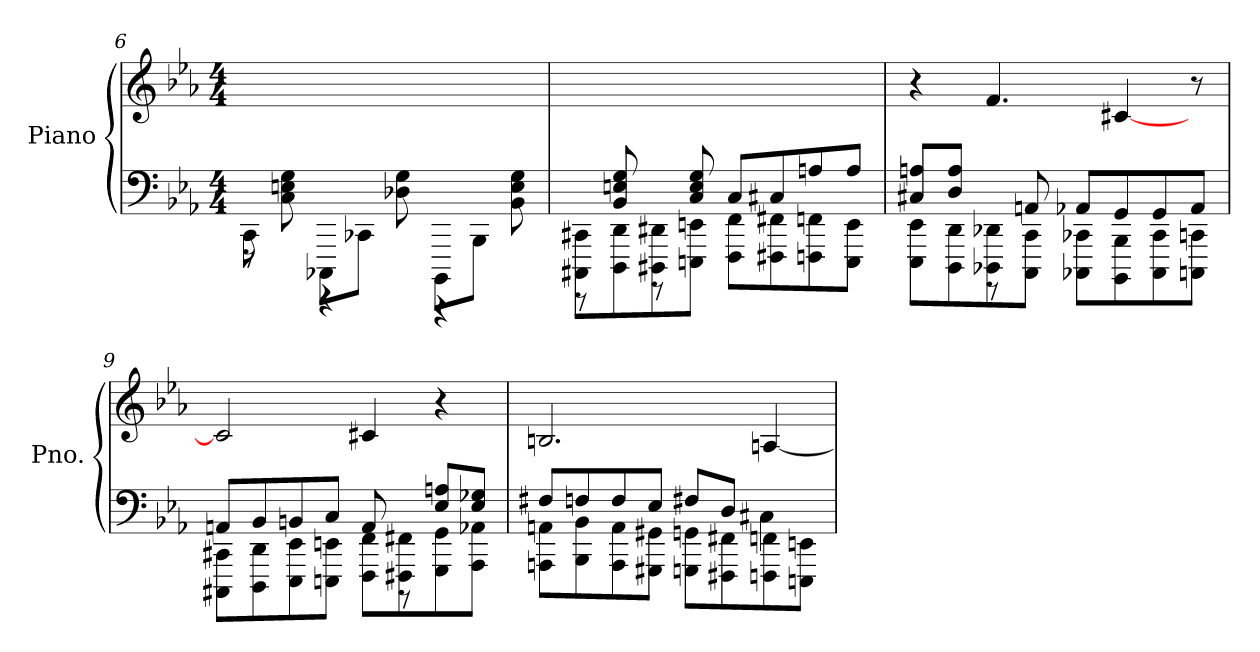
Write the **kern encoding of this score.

**kern	**kern
*part1	*part1
*staff2	*staff1
*I"Piano	*
*I'Pno.	*
*clefF4	*clefG2
*k[b-e-a-]	*k[b-e-a-]
*M4/4	*M4/4
=6	=6
*^	*
8CC\	8r	1ryy
8ryy	8C\ 8En\ 8G\	.
8CCC-X\L	4r	.
8CC-X\J	.	.
8ryy	8D-X\ 8G\	.
8BBBB-\L	4r	.
8BBB-\J	.	.
8ryy	8BB-\ 8E\ 8G\	.
!!LO:LB:g=z
=7	=7	=7
8CCC#X\ 8CC#X\L	8r	1ryy
8DDD\ 8DD\	8BB-/ 8En/ 8G/	.
8DDD#X\ 8DD#X\	8r	.
8EEEn\ 8EEn\J	8C/ 8E/ 8G/	.
8FFF\ 8FF\L	8C/L	.
8FFF#X\ 8FF#X\	8C#X/	.
8FFFn\ 8FFn\	8An/	.
8EEE\ 8EE\J	8A/J	.
=8	=8	=8
8EEE-\ 8EE-\L	8C#X/ 8An/L	4r
8DDD\ 8DD\	8D/ 8A/J	.
8DDD-X\ 8DD-X\	8r	4.f/
8CCC\ 8CC\J	8AAn/	.
8CCC-X\ 8CC-X\L	8AA-X/L	.
8BBBB-\ 8BBB-\	8GG/	[4c#X/
8CCC-\ 8CC-\	8GG/	.
8CCCn\ 8CCn\J	8AA-/J	8r
=9	=9	=9
8CCC#X\ 8CC#X\L	8AAn/L	2c#/]
8DDD\ 8DD\	8BB-/	.
8EEE-\ 8EE-\	8BBn/	.
8EEEn\ 8EEn\J	8C/J	.
8FFF\ 8FF\L	8AA/	4c#X/
8FFF#X\ 8FF#X\	8r	.
8GGG\ 8GG\	8E-/ 8An/L	4r
8AAA-\ 8AA-X\J	8E-/ 8G-X/J	.
!!LO:LB:g=z
=10	=10	=10
8AAAn\ 8AAn\L	8F#X/L	2.Bn/
8BBB-\ 8BB-\	8Fn/	.
8AAA\ 8AA\	8F/	.
8GGG#X\ 8GG#X\J	8E-/J	.
8GGGn\ 8GGn\L	8F#X/L	.
8FFF#X\ 8FF#X\	8D/J	.
8FFFn\ 8FFn\	4C#X\	[4An/
8EEEn\ 8EEn\J	.	.
*v	*v	*
=	=
*-	*-
